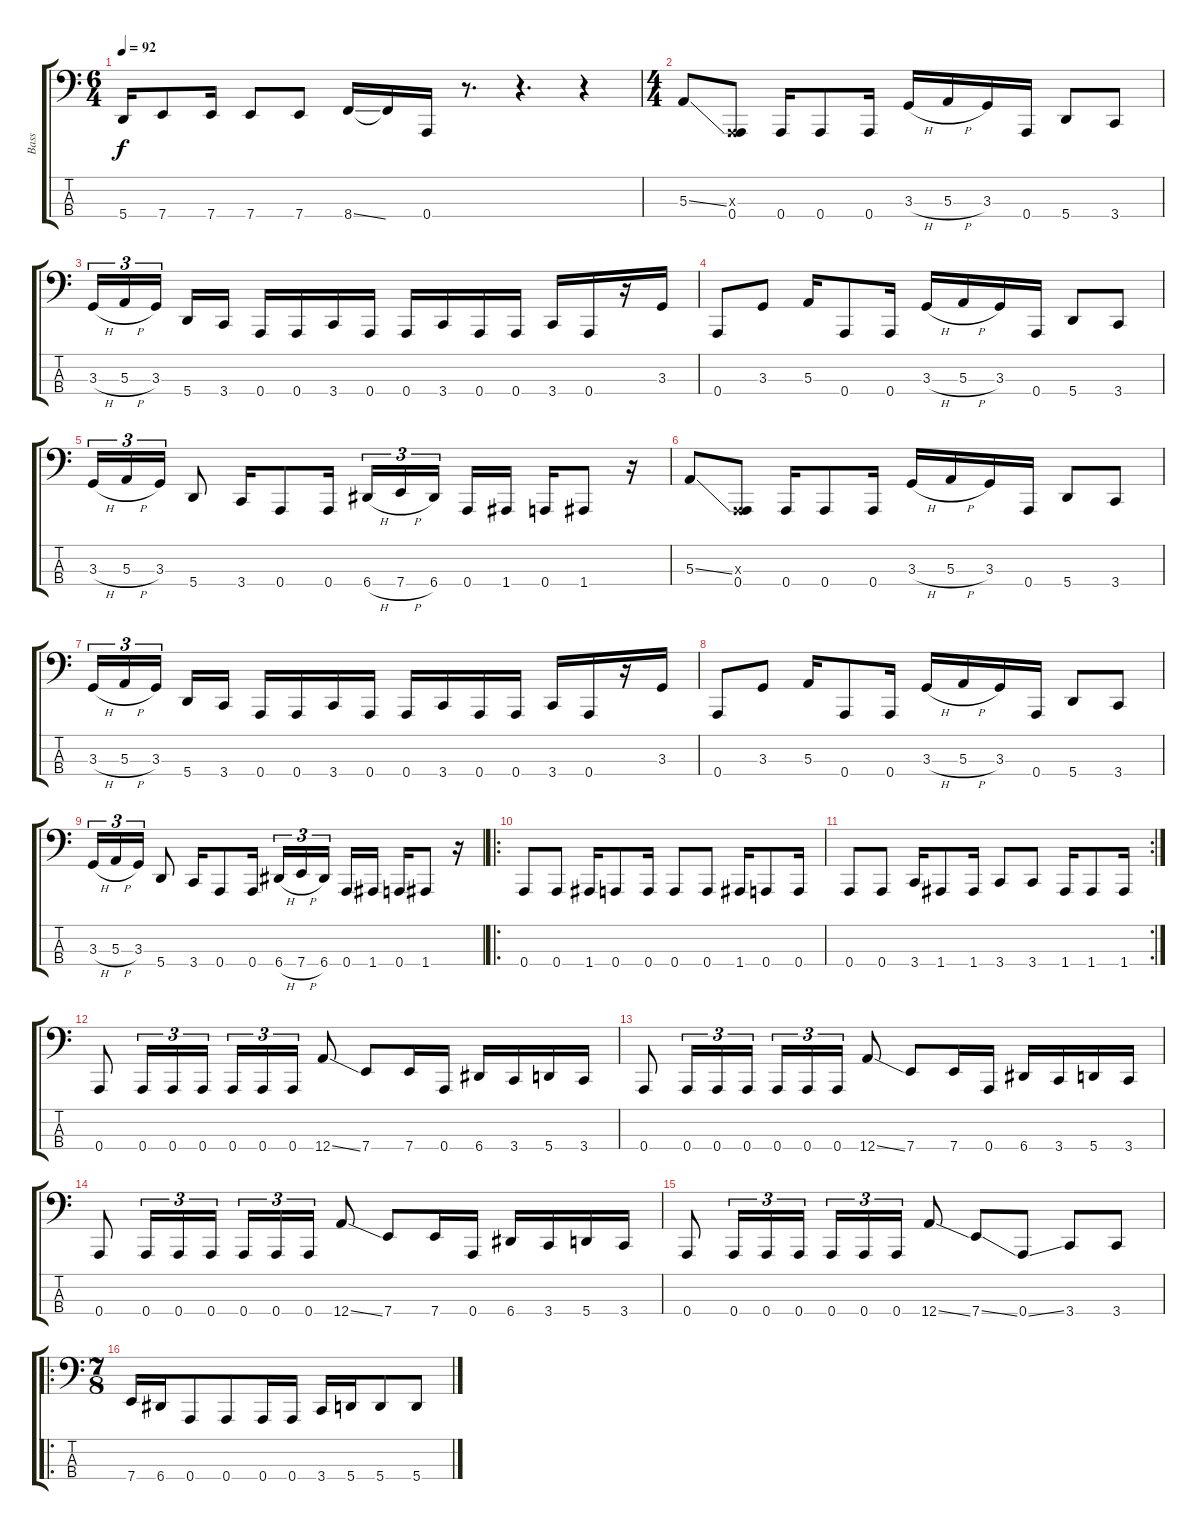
\track ("Bass" "Bass") {instrument electricbassfinger}
\staff {score tabs}
\tuning (D2 A1 E1 A0) {hide}
\ts (6 4)
\tempo 92
\clef f4
\ks c
5.4.16{dy f} 7.4.8 7.4.16 7.4.8 7.4.8 8.4{ss}.16 8.4{t}.16 0.4.16 r.8{d} r.4{d} r.4 |
\ts (4 4)
5.3{ss}.8 (-7.3{x} 0.4).8 0.4.16 0.4.8 0.4.16 3.3{h}.16 5.3{h}.16 3.3.16 0.4.16 5.4.8 3.4.8 |
3.3{h}.16{tu (3 2)} 5.3{h}.16{tu (3 2)} 3.3.16{tu (3 2)} 5.4.16 3.4.16 0.4.16 0.4.16 3.4.16 0.4.16 0.4.16 3.4.16 0.4.16 0.4.16 3.4.16 0.4.16 r.16 3.3.16 |
0.4.8 3.3.8 5.3.16 0.4.8 0.4.16 3.3{h}.16 5.3{h}.16 3.3.16 0.4.16 5.4.8 3.4.8 |
3.3{h}.16{tu (3 2)} 5.3{h}.16{tu (3 2)} 3.3.16{tu (3 2)} 5.4.8 3.4.16 0.4.8 0.4.16 6.4{h}.16{tu (3 2)} 7.4{h}.16{tu (3 2)} 6.4.16{tu (3 2)} 0.4.16 1.4.16 0.4.16 1.4.8 r.16 |
5.3{ss}.8 (-7.3{x} 0.4).8 0.4.16 0.4.8 0.4.16 3.3{h}.16 5.3{h}.16 3.3.16 0.4.16 5.4.8 3.4.8 |
3.3{h}.16{tu (3 2)} 5.3{h}.16{tu (3 2)} 3.3.16{tu (3 2)} 5.4.16 3.4.16 0.4.16 0.4.16 3.4.16 0.4.16 0.4.16 3.4.16 0.4.16 0.4.16 3.4.16 0.4.16 r.16 3.3.16 |
0.4.8 3.3.8 5.3.16 0.4.8 0.4.16 3.3{h}.16 5.3{h}.16 3.3.16 0.4.16 5.4.8 3.4.8 |
3.3{h}.16{tu (3 2)} 5.3{h}.16{tu (3 2)} 3.3.16{tu (3 2)} 5.4.8 3.4.16 0.4.8 0.4.16 6.4{h}.16{tu (3 2)} 7.4{h}.16{tu (3 2)} 6.4.16{tu (3 2)} 0.4.16 1.4.16 0.4.16 1.4.8 r.16 |
\ro
0.4.8 0.4.8 1.4.16 0.4.8 0.4.16 0.4.8 0.4.8 1.4.16 0.4.8 0.4.16 |
\rc 2
0.4.8 0.4.8 3.4.16 1.4.8 1.4.16 3.4.8 3.4.8 1.4.16 1.4.8 1.4.16 |
0.4.8 0.4.16{tu (3 2)} 0.4.16{tu (3 2)} 0.4.16{tu (3 2)} 0.4.16{tu (3 2)} 0.4.16{tu (3 2)} 0.4.16{tu (3 2)} 12.4{ss}.8 7.4.8 7.4.16 0.4.16 6.4.16 3.4.16 5.4.16 3.4.16 |
0.4.8 0.4.16{tu (3 2)} 0.4.16{tu (3 2)} 0.4.16{tu (3 2)} 0.4.16{tu (3 2)} 0.4.16{tu (3 2)} 0.4.16{tu (3 2)} 12.4{ss}.8 7.4.8 7.4.16 0.4.16 6.4.16 3.4.16 5.4.16 3.4.16 |
0.4.8 0.4.16{tu (3 2)} 0.4.16{tu (3 2)} 0.4.16{tu (3 2)} 0.4.16{tu (3 2)} 0.4.16{tu (3 2)} 0.4.16{tu (3 2)} 12.4{ss}.8 7.4.8 7.4.16 0.4.16 6.4.16 3.4.16 5.4.16 3.4.16 |
0.4.8 0.4.16{tu (3 2)} 0.4.16{tu (3 2)} 0.4.16{tu (3 2)} 0.4.16{tu (3 2)} 0.4.16{tu (3 2)} 0.4.16{tu (3 2)} 12.4{ss}.8 7.4{ss}.8 0.4{ss}.8 3.4.8 3.4.8 |
\ro
\ts (7 8)
7.4.16 6.4.16 0.4.8 0.4.8 0.4.16 0.4.16 3.4.16 5.4.16 5.4.8 5.4.8
